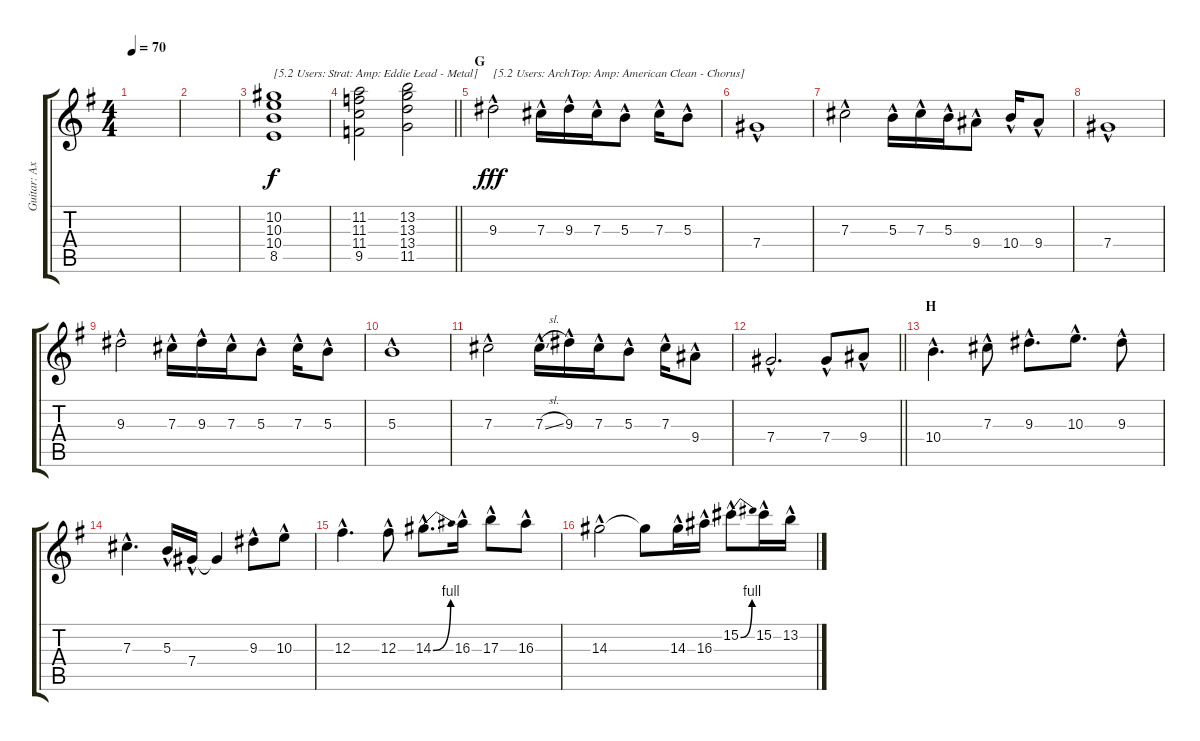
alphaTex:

\track ("Guitar: Axel" "Guitar: Ax") {instrument electricguitarjazz}
\staff {score tabs}
\tuning (Eb4 Bb3 Gb3 Db3 Ab2 Eb2) {hide}
\ts (4 4)
\tempo 70
\clef g2
\ks g
|
|
(10.2 10.3 10.4 8.5).1{txt "[5.2 Users: Strat: Amp: Eddie Lead - Metal]" dy f volume 8 instrument distortionguitar} |
\barLineRight lightlight
(11.2 11.3 11.4 9.5).2 (13.2 13.3 13.4 11.5).2 |
\section ("" "G")
9.3{hac}.2{txt "[5.2 Users: ArchTop: Amp: American Clean - Chorus]" dy fff instrument electricguitarjazz} 7.3{hac}.16 9.3{hac}.16 7.3{hac}.16 5.3{hac}.8 7.3{hac}.16 5.3{hac}.8 |
7.4{hac}.1 |
7.3{hac}.2 5.3{hac}.16 7.3{hac}.16 5.3{hac}.16 9.4{hac}.8 10.4{hac}.16 9.4{hac}.8 |
7.4{hac}.1 |
9.3{hac}.2 7.3{hac}.16 9.3{hac}.16 7.3{hac}.16 5.3{hac}.8 7.3{hac}.16 5.3{hac}.8 |
5.3{hac}.1 |
7.3{hac}.2 7.3{sl hac}.16 9.3{hac}.16 7.3{hac}.16 5.3{hac}.8 7.3{hac}.16 9.4{hac}.8 |
\barLineRight lightlight
7.4{hac}.2{d} 7.4{hac}.8 9.4{hac}.8 |
\section ("" "H")
10.4{hac}.4{d} 7.3{hac}.8 9.3{hac}.8{d} 10.3{hac}.8{d} 9.3{hac}.8 |
7.3{hac}.4{d} 5.3{hac}.16 7.4{hac}.16 7.4{t}.4 9.3{hac}.8 10.3{hac}.8 |
12.3{hac}.4{d} 12.3{hac}.8 14.3{be (bend 0 0 60 4) hac}.8{d} 16.3{hac}.16 17.3{hac}.8 16.3{hac}.8 |
14.3{hac}.2 14.3{t}.8 14.3{hac}.16 16.3{hac}.16 15.2{be (bend 0 0 60 4) hac}.8 15.2{hac}.16 13.2{hac}.16
